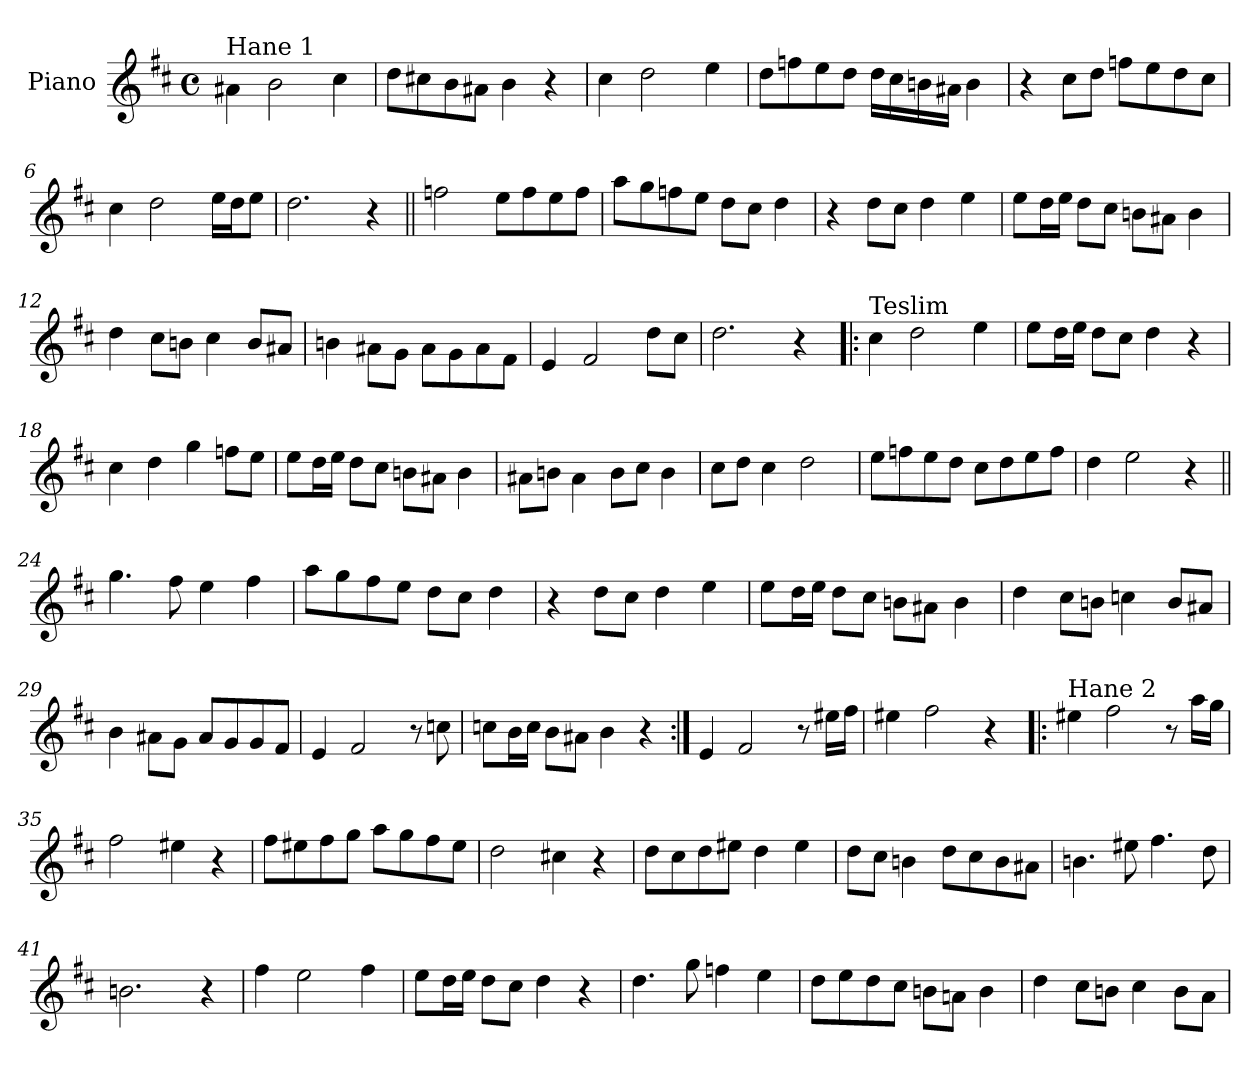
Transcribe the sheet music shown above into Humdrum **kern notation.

**kern
*part1
*staff1
*I"Piano
*I'Pno.
*clefG2
*k[f#c#]
*M4/4
*met(c)
=1
!LO:TX:a:t=Hane 1
4a#X\
2b\
4cc#\
=2
8dd\L
8cc#X\
8b\
8a#X\J
4b\
4r
=3
4cc#\
2dd\
4ee\
=4
8dd\L
8ffn\
8ee\
8dd\J
16dd\LL
16cc#\
16bn\
16a#X\JJ
4b\
!!LO:LB:g=z
=5
4r
8cc#\L
8dd\J
8ffn\L
8ee\
8dd\
8cc#\J
=6
4cc#\
2dd\
16ee\LL
16dd\J
8ee\J
=7
2.dd\
4r
=8||
2ffn\
8ee\L
8ff\
8ee\
8ff\J
=9
8aa\L
8gg\
8ffn\
8ee\J
8dd\L
8cc#\J
4dd\
!!LO:LB:g=z
=10
4r
8dd\L
8cc#\J
4dd\
4ee\
=11
8ee\L
16dd\L
16ee\JJ
8dd\L
8cc#\J
8bn\L
8a#X\J
4b\
=12
4dd\
8cc#\L
8bn\J
4cc#\
8b/L
8a#X/J
=13
4bn\
8a#X\L
8g\J
8a#\L
8g\
8a#\
8f#\J
!!LO:LB:g=z
=14
4e/
2f#/
8dd\L
8cc#\J
=15
2.dd\
4r
=16!|:
!LO:TX:a:t=Teslim
4cc#\
2dd\
4ee\
=17
8ee\L
16dd\L
16ee\JJ
8dd\L
8cc#\J
4dd\
4r
=18
4cc#\
4dd\
4gg\
8ffn\L
8ee\J
!!LO:LB:g=z
=19
8ee\L
16dd\L
16ee\JJ
8dd\L
8cc#\J
8bn\L
8a#X\J
4b\
=20
8a#X\L
8bn\J
4a#\
8b\L
8cc#\J
4b\
=21
8cc#\L
8dd\J
4cc#\
2dd\
=22
8ee\L
8ffn\
8ee\
8dd\J
8cc#\L
8dd\
8ee\
8ff\J
!!LO:LB:g=z
=23
4dd\
2ee\
4r
=24||
4.gg\
8ff#\
4ee\
4ff#\
=25
8aa\L
8gg\
8ff#\
8ee\J
8dd\L
8cc#\J
4dd\
=26
4r
8dd\L
8cc#\J
4dd\
4ee\
=27
8ee\L
16dd\L
16ee\JJ
8dd\L
8cc#\J
8bn\L
8a#X\J
4b\
!!LO:LB:g=z
=28
4dd\
8cc#\L
8bn\J
4ccn\
8b/L
8a#X/J
=29
4b\
8a#X\L
8g\J
8a#/L
8g/
8g/
8f#/J
=30
4e/
2f#/
8r
8ccn\
=31
8ccn\L
16b\L
16cc\JJ
8b\L
8a#X\J
4b\
4r
!!LO:LB:g=z
=32:|!
4e/
2f#/
8r
16ee#X\LL
16ff#\JJ
=33
4ee#X\
2ff#\
4r
=34!|:
!LO:TX:a:t=Hane 2
4ee#X\
2ff#\
8r
16aa\LL
16gg\JJ
=35
2ff#\
4ee#X\
4r
=36
8ff#\L
8ee#X\
8ff#\
8gg\J
8aa\L
8gg\
8ff#\
8ee#\J
!!LO:LB:g=z
=37
2dd\
4cc#X\
4r
=38
8dd\L
8cc#\
8dd\
8ee#X\J
4dd\
4ee#\
=39
8dd\L
8cc#\J
4bn\
8dd\L
8cc#\
8b\
8a#X\J
=40
4.bn\
8ee#X\
4.ff#\
8dd\
!!LO:LB:g=z
=41
2.bn\
4r
=42
4ff#\
2ee\
4ff#\
=43
8ee\L
16dd\L
16ee\JJ
8dd\L
8cc#\J
4dd\
4r
=44
4.dd\
8gg\
4ffn\
4ee\
=45
8dd\L
8ee\
8dd\
8cc#\J
8bn\L
8an\J
4b\
!!LO:PB:g=z
=46
4dd\
8cc#\L
8bn\J
4cc#\
8b\L
8a\J
=
*-
